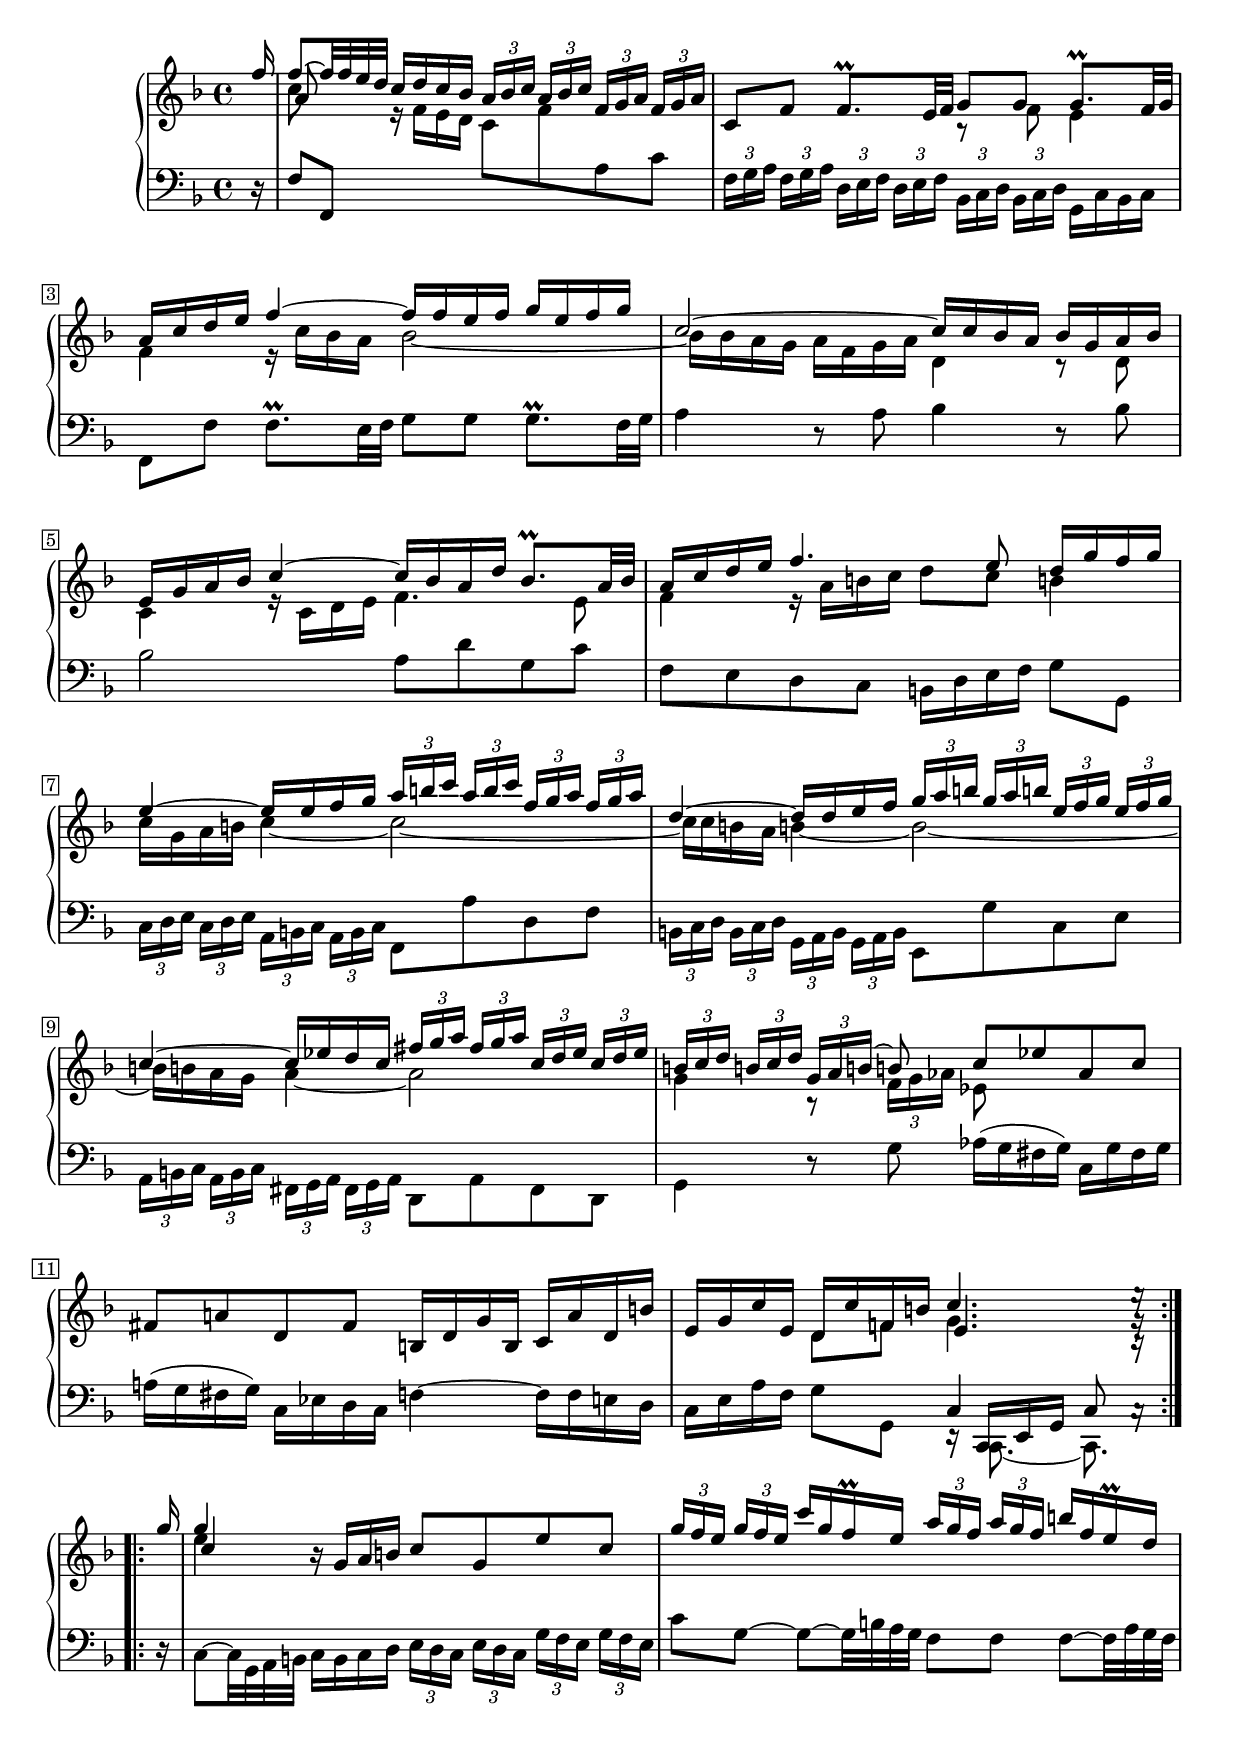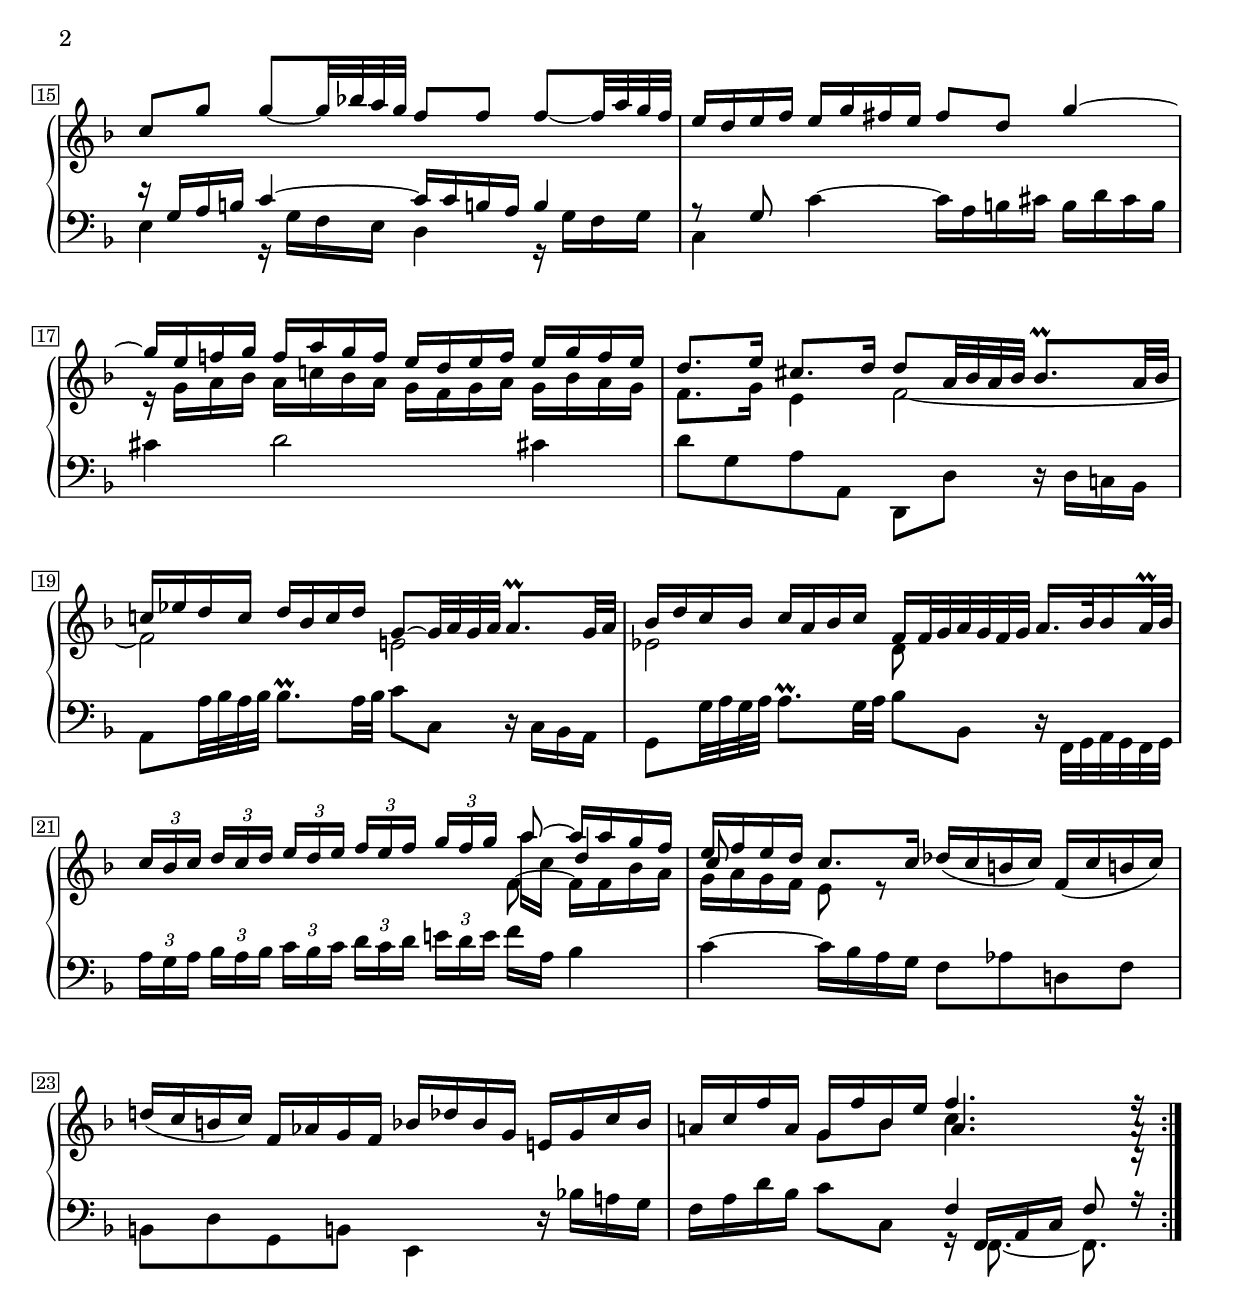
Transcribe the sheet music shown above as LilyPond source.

Global = {
   \key f \major
   \time 4/4
   \include "../global.ly"
}

Upper = \relative c'' {
  \clef treble
  \Global
  \partial 16
  \repeat volta 4 {

  \stemUp f16
  | << { f8~ f32 f e d } \\ c8 \\ a >> c16 d c bes
    \tupletUp \tuplet 3/2 8 {
      a[ bes c] a[ bes c]  f,[ g a] f[ g a]
    }
  | c,8 f  f8.\prall e32 f
    << { g8 g } \\ { r f } >>  << { g8.\prall f32 g } \\ e4 >>
  | << { a16 c d e } \\ f,4 >>  << f'~ \\ { r16 c bes a } >>  << { f'16 f e f  g e f g } \\ bes,2~ >>
  | << c2~ \\ { bes16 bes a g  a f g a } >>  << { c16 c bes a } \\ d,4 >>  << { bes'16 g a bes } \\ { r8 d, } >>
  %5
  | << { e16 g a bes  c4~  c16 bes a d  bes8.\prall a32 bes } \\ { c,4  r16 c d e  f4. e8 } >>
  | << { a16 c d e  f4.  e8   d16 g f g } \\ { f,4  r16 a b c  d8 c  b!4 } >>
  | << { e4~  e16 e f g } \\ { c,16 g a b  c4~ } >>
    <<
    \tupletUp \tuplet 3/2 8 {
      a'16[ b c]  a[ b c]  f,[ g a]  f[ g a]
    }
    \\
    c,2~
    >>
  | << { d4~  d16 d e f } \\ { c16 c b! a  b!4~ } >>
    <<
    \tupletUp \tuplet 3/2 8 {
      g'16[ a b!]  g[ a b!]  e,[ f g]  e[ f g]
    }
    \\
    b,2~
    >>
  | << { c4~  c16 ees d c } \\ { b16 b a g  a4~ } >>
    <<
    \tupletUp \tuplet 3/2 8 {
      fis'16[ g a]  fis[ g a]  c,[ d ees]  c[ d ees]
    }
    \\
    a,2
    >>
  %10
  | <<
    {
      \tupletUp \tuplet 3/2 8 {
        b!16[ c d]  b![ c d]  g,[ a b!]~
      }
      b!8
      c ees  aes, c
    }
    \\
    {
      g4  r8
      \tupletDown \tuplet 3/2 8 {
	f16 g aes
      }
      ees8
    }
    >>
  | fis8 a!  d, fis  b,!16 d g b,  c a' d, b'
  | e, g c e,  << { d16 c' f, b! } \\ { d,8 f } >>  << { c'4. e16\rest } \\ { g,4. g16\rest } \\ { e4. c16\rest } >> \partial 16
  %  \bar ":|."
  }
  %\break

  \repeat volta 4 {
      g''16
  |   << g4 \\ e \\ c >>  r16 g a b!  c8 g  e' c
        \tupletUp \tuplet 3/2 8 {
          g'16[ f e] g16[ f e]
        }
        c'16 g f\prall e
        \tupletUp \tuplet 3/2 8 {
          a16[ g f] a16[ g f]
        }
        b!16 f e\prall d
  %15
  |   c8 g'  g8~ g32 bes a g  f8 f  f8~  f32 a g f
  |   e16 d e f  e g fis e  fis8 d  << g4~ \\ {} >>
  |   << { g16 e f g  f a g f  e d e f  e g f e } \\ { r16 g, a bes  a c! bes a  g f g a  g bes a g } >>
  |   << { d'8. e16  cis8. d16  d8 a32 bes a bes  bes8.\prall a32 bes } \\ { f8. g16  e4  f2~ } >>
  |   << { c'16 ees d c  d bes c d  g,8~ g32 a g a  a8.\prall g32 a } \\ { f2  e!2 } >>
  %20
  |   << { bes'16 d c bes  c a bes c } \\ { ees,2 } >>
      << { f16 f32 g a g f g  a16. bes32  bes16 a32\prall bes } \\ { d,8 } >>
  |   \tupletUp \tuplet 3/2 8 {
        c'16[ bes c] d[ c d]  e[ d e] f[ e f]  g[ f g]
      }
      << { a8~ } \\ { a16[ c,] } \\ \stemDown f,8~ >>
      << { a'16 a g f } \\ \stemUp \override NoteColumn.force-hshift = #0.4 d4 \\ { \stemDown f,16 f bes a } >>
  | << { e'16 f e d } \\ \stemUp c8 \\ { \stemDown g16 a g f } >>  << { c'8. c16 } \\ { e,8 r } >>
    des'16( c b! c)  f,( c' b! c)
  | d!( c b! c)  f, aes g f  bes des bes g  e! g c bes
  | a c f a,
    << { g f' bes, e } \\ { g,8 bes } >>
    << { f'4. f16\rest } \\ { c4. a16\rest } \\ { a4. c,16\rest } >>
  }
}

Lower = \relative c {
  \clef bass
  \Global
  \partial 16
  \repeat volta 4 {
    r16
  | f8 f,
    \change Staff = "upper" {
      \stemDown r16 f'' e d  c8 f
    }
    \change Staff = "lower" {
      a, c
    }
  | \tupletUp \tuplet 3/2 8 {
      f,16[ g a] f[ g a]
    }
    \tupletUp \tuplet 3/2 8 {
      d,[ e f] d[ e f]
    }
    \tupletUp \tuplet 3/2 8 {
      bes,[ c d] bes[ c d]
    }
    g,16 c bes c
  | f,8 f'  f8.\prall e32 f  g8 g  g8.\prall f32 g
  | a4  r8 a  bes4  r8 bes
  %5
  | bes2  a8 d  g, c
  | f, e  d c  b!16 d e f  g8 g,
  | \tupletDown\tuplet 3/2 8 {
      c16[ d e] c[ d e]
    }
    \tuplet 3/2 8 {
      a,16[ b c] a[ b c]
    }
    f,8 a'  d, f
  | \tuplet 3/2 8 {
      b,!16[ c d] b[ c d]
    }
    \tuplet 3/2 8 {
      g,16[ a b] g[ a b]
    }
    e,8 g'  c, e
  | \tuplet 3/2 8 {
      a,16[ b c] a[ b c]
    }
    \tuplet 3/2 8 {
      fis,16[ g a] fis[ g a]
    }
    d,8 a'  fis d
  %10
  | g4  r8 g'  aes16([g fis g])  c,[g' fis g]
  | a!16([g fis g])  c,[ees d c]  f!4~  f16 f e d
  | c e a f  g8 g,
    << {
      c4  c8 c16\rest
    } \\ {
      r16 << { \stemUp c, e g } \\ { c,8.~ c8. } >>
    } >>
  \break
  }

  \repeat volta 4 {
    r16
  | c'8~  c32 g a b!  c16 b c d
    \tuplet 3/2 8 {
      e16[ d c] e[ d c]
    }
    \tuplet 3/2 8 {
      g'16[ f e] g[ f e]
    }
  | c'8 g~  g8~  g32 b! a g  f8 f  f~  f32 a g f
  %15
  | << { r16 g a b!  c4~  c16 c b! a  b4 } \\ { e,4  r16 g f e  d4  r16 g f g } >>
  | << { r8 g  } \\ { c,4 } >>  c'4~  c16 a b! cis  b d cis b
  | cis4  d2  cis4
  | d8 g,  a a,  d, d'  r16 d c bes
  | a8 a'32 bes a bes  bes8.\prall a32 bes  c8 c,  r16 c bes a
  %20
  |  g8 g'32 a g a  a8.\prall g32 a  bes8 bes,  r16 f32 g a g f g
  | \tupletUp \tuplet 3/2 8 {
      a'16[ g a] bes[ a bes]  c[ bes c] d[ c d]  e[ d e]
    }
    f16 a,  bes4
  | c4~  c16 bes a g  f8 aes  d, f
  | b,!8 d  g, b!  e,4  r16 bes'' a! g
  | f16 a d bes  c8 c,  << { f4  f8 r16 } \\ { r16 << { \stemUp f, a c } \\ { f,8.~ f8. } >> } >> \partial 16
  }
}

\score {
  \new PianoStaff
  <<
    \accidentalStyle Score.piano
    \context Staff = "upper" <<
      \set Staff.midiInstrument = #"acoustic grand"
      \Global
      \clef treble
      \Upper
    >>
    \context Staff = "lower" <<
      \set Staff.midiInstrument = #"acoustic grand"
      \Global
      \clef bass
      \Lower
    >>
  >>
  \header {
    title = "Allemande"
  }
  \layout {
    \context {
      \PianoStaff
      \override Parentheses.font-size = #-2
      \override TextScript.font-shape = #'italic
      \override TextScript.font-size = #-1
    }
  }
  \midi {
    \tempo 4 = 50
  }
}
